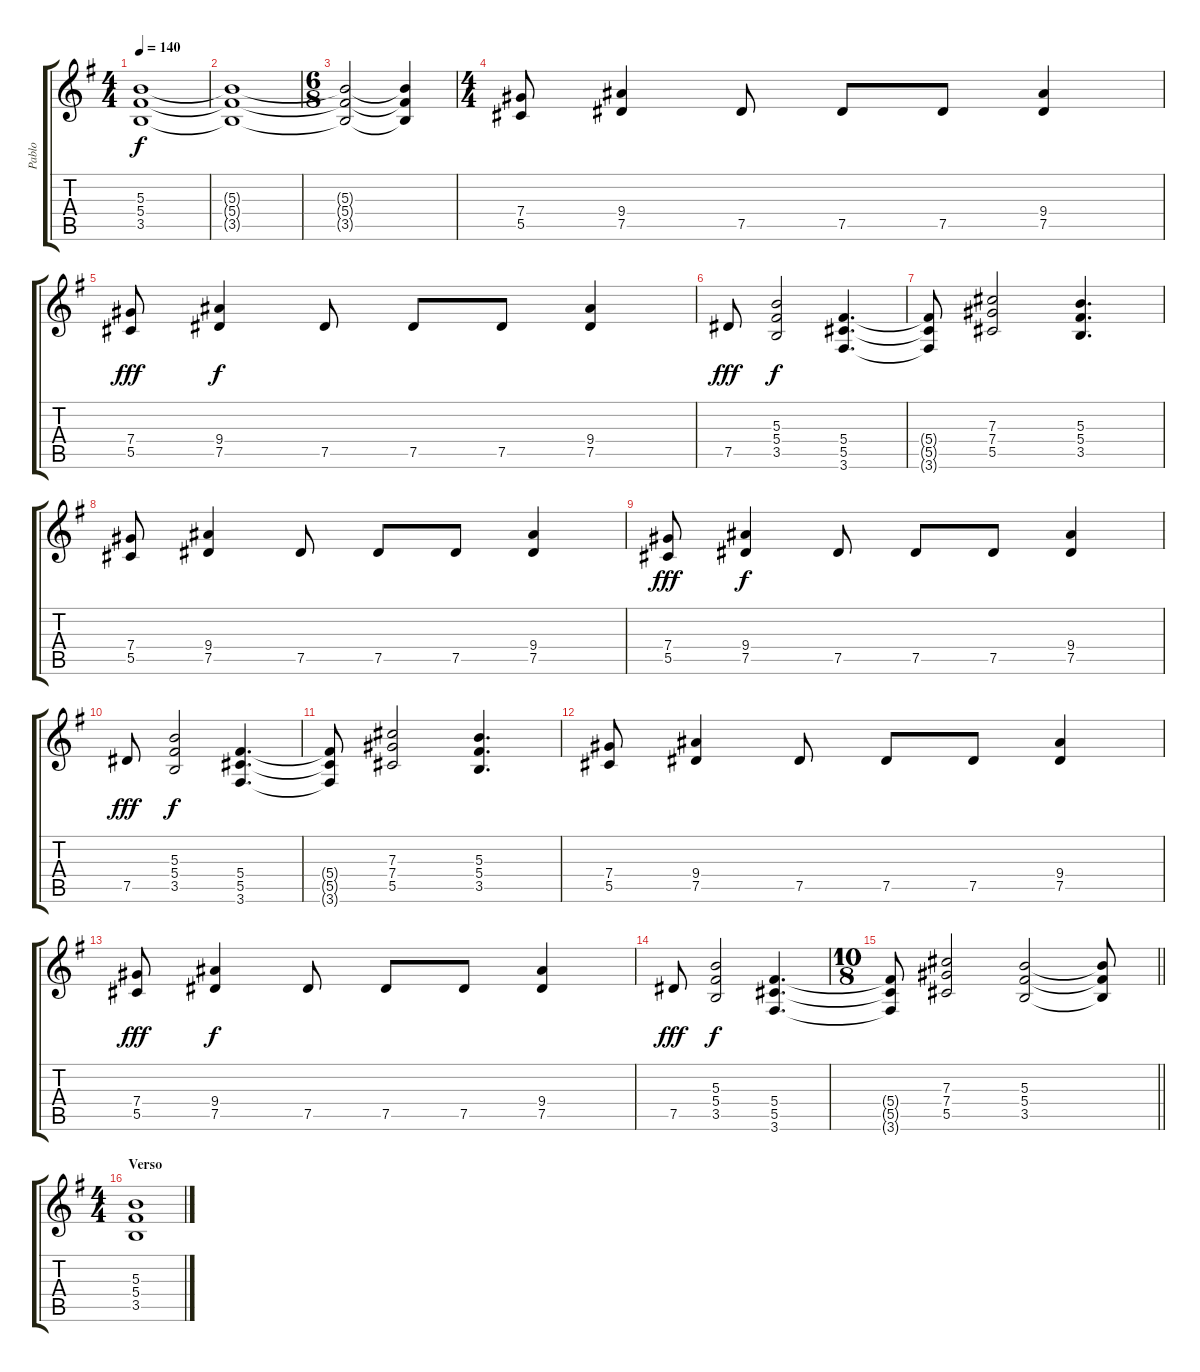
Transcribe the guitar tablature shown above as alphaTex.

\track ("Pablo" "Pablo") {instrument distortionguitar}
\staff {score tabs}
\tuning (Eb4 Bb3 Gb3 Db3 Ab2 Eb2) {hide}
\ts (4 4)
\tempo 140
\clef g2
\ks g
(5.3{t} 5.4{t} 3.5{t}).1{dy f} |
(5.3{t} 5.4{t} 3.5{t}).1 |
\ts (6 8)
(5.3{t} 5.4{t} 3.5{t}).2 (5.3{t} 5.4{t} 3.5{t}).4 |
\ts (4 4)
(7.4 5.5).8 (9.4 7.5).4 7.5.8 7.5.8 7.5.8 (9.4 7.5).4 |
(7.4 5.5).8{dy fff} (9.4 7.5).4{dy f} 7.5.8 7.5.8 7.5.8 (9.4 7.5).4 |
7.5.8{dy fff} (5.3 5.4 3.5).2{dy f} (5.4 5.5 3.6).4{d} |
(5.4{t} 5.5{t} 3.6{t}).8 (7.3 7.4 5.5).2 (5.3 5.4 3.5).4{d} |
(7.4 5.5).8 (9.4 7.5).4 7.5.8 7.5.8 7.5.8 (9.4 7.5).4 |
(7.4 5.5).8{dy fff} (9.4 7.5).4{dy f} 7.5.8 7.5.8 7.5.8 (9.4 7.5).4 |
7.5.8{dy fff} (5.3 5.4 3.5).2{dy f} (5.4 5.5 3.6).4{d} |
(5.4{t} 5.5{t} 3.6{t}).8 (7.3 7.4 5.5).2 (5.3 5.4 3.5).4{d} |
(7.4 5.5).8 (9.4 7.5).4 7.5.8 7.5.8 7.5.8 (9.4 7.5).4 |
(7.4 5.5).8{dy fff} (9.4 7.5).4{dy f} 7.5.8 7.5.8 7.5.8 (9.4 7.5).4 |
7.5.8{dy fff} (5.3 5.4 3.5).2{dy f} (5.4 5.5 3.6).4{d} |
\ts (10 8)
\barLineRight lightlight
(5.4{t} 5.5{t} 3.6{t}).8 (7.3 7.4 5.5).2 (5.3 5.4 3.5).2 (5.3{t} 5.4{t} 3.5{t}).8 |
\ts (4 4)
\section ("" "Verso")
(5.3 5.4 3.5).1
